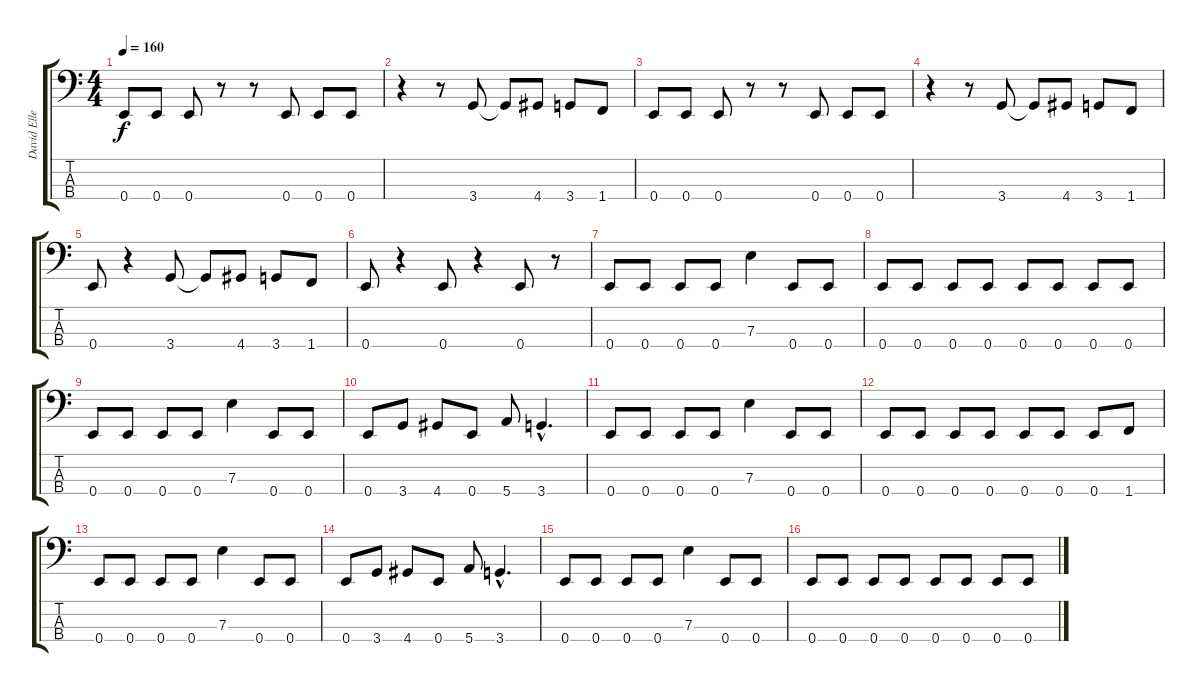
\track ("David Ellefson" "David Elle") {instrument electricbasspick}
\staff {score tabs}
\tuning (G2 D2 A1 E1) {hide}
\ts (4 4)
\tempo 160
\clef f4
\ks c
0.4.8{dy f} 0.4.8 0.4.8 r.8 r.8 0.4.8 0.4.8 0.4.8 |
r.4 r.8 3.4.8 3.4{t}.8 4.4.8 3.4.8 1.4.8 |
0.4.8 0.4.8 0.4.8 r.8 r.8 0.4.8 0.4.8 0.4.8 |
r.4 r.8 3.4.8 3.4{t}.8 4.4.8 3.4.8 1.4.8 |
0.4.8 r.4 3.4.8 3.4{t}.8 4.4.8 3.4.8 1.4.8 |
0.4.8 r.4 0.4.8 r.4 0.4.8 r.8 |
0.4.8 0.4.8 0.4.8 0.4.8 7.3.4 0.4.8 0.4.8 |
0.4.8 0.4.8 0.4.8 0.4.8 0.4.8 0.4.8 0.4.8 0.4.8 |
0.4.8 0.4.8 0.4.8 0.4.8 7.3.4 0.4.8 0.4.8 |
0.4.8 3.4.8 4.4.8 0.4.8 5.4.8 3.4{hac}.4{d} |
0.4.8 0.4.8 0.4.8 0.4.8 7.3.4 0.4.8 0.4.8 |
0.4.8 0.4.8 0.4.8 0.4.8 0.4.8 0.4.8 0.4.8 1.4.8 |
0.4.8 0.4.8 0.4.8 0.4.8 7.3.4 0.4.8 0.4.8 |
0.4.8 3.4.8 4.4.8 0.4.8 5.4.8 3.4{hac}.4{d} |
0.4.8 0.4.8 0.4.8 0.4.8 7.3.4 0.4.8 0.4.8 |
0.4.8 0.4.8 0.4.8 0.4.8 0.4.8 0.4.8 0.4.8 0.4.8
